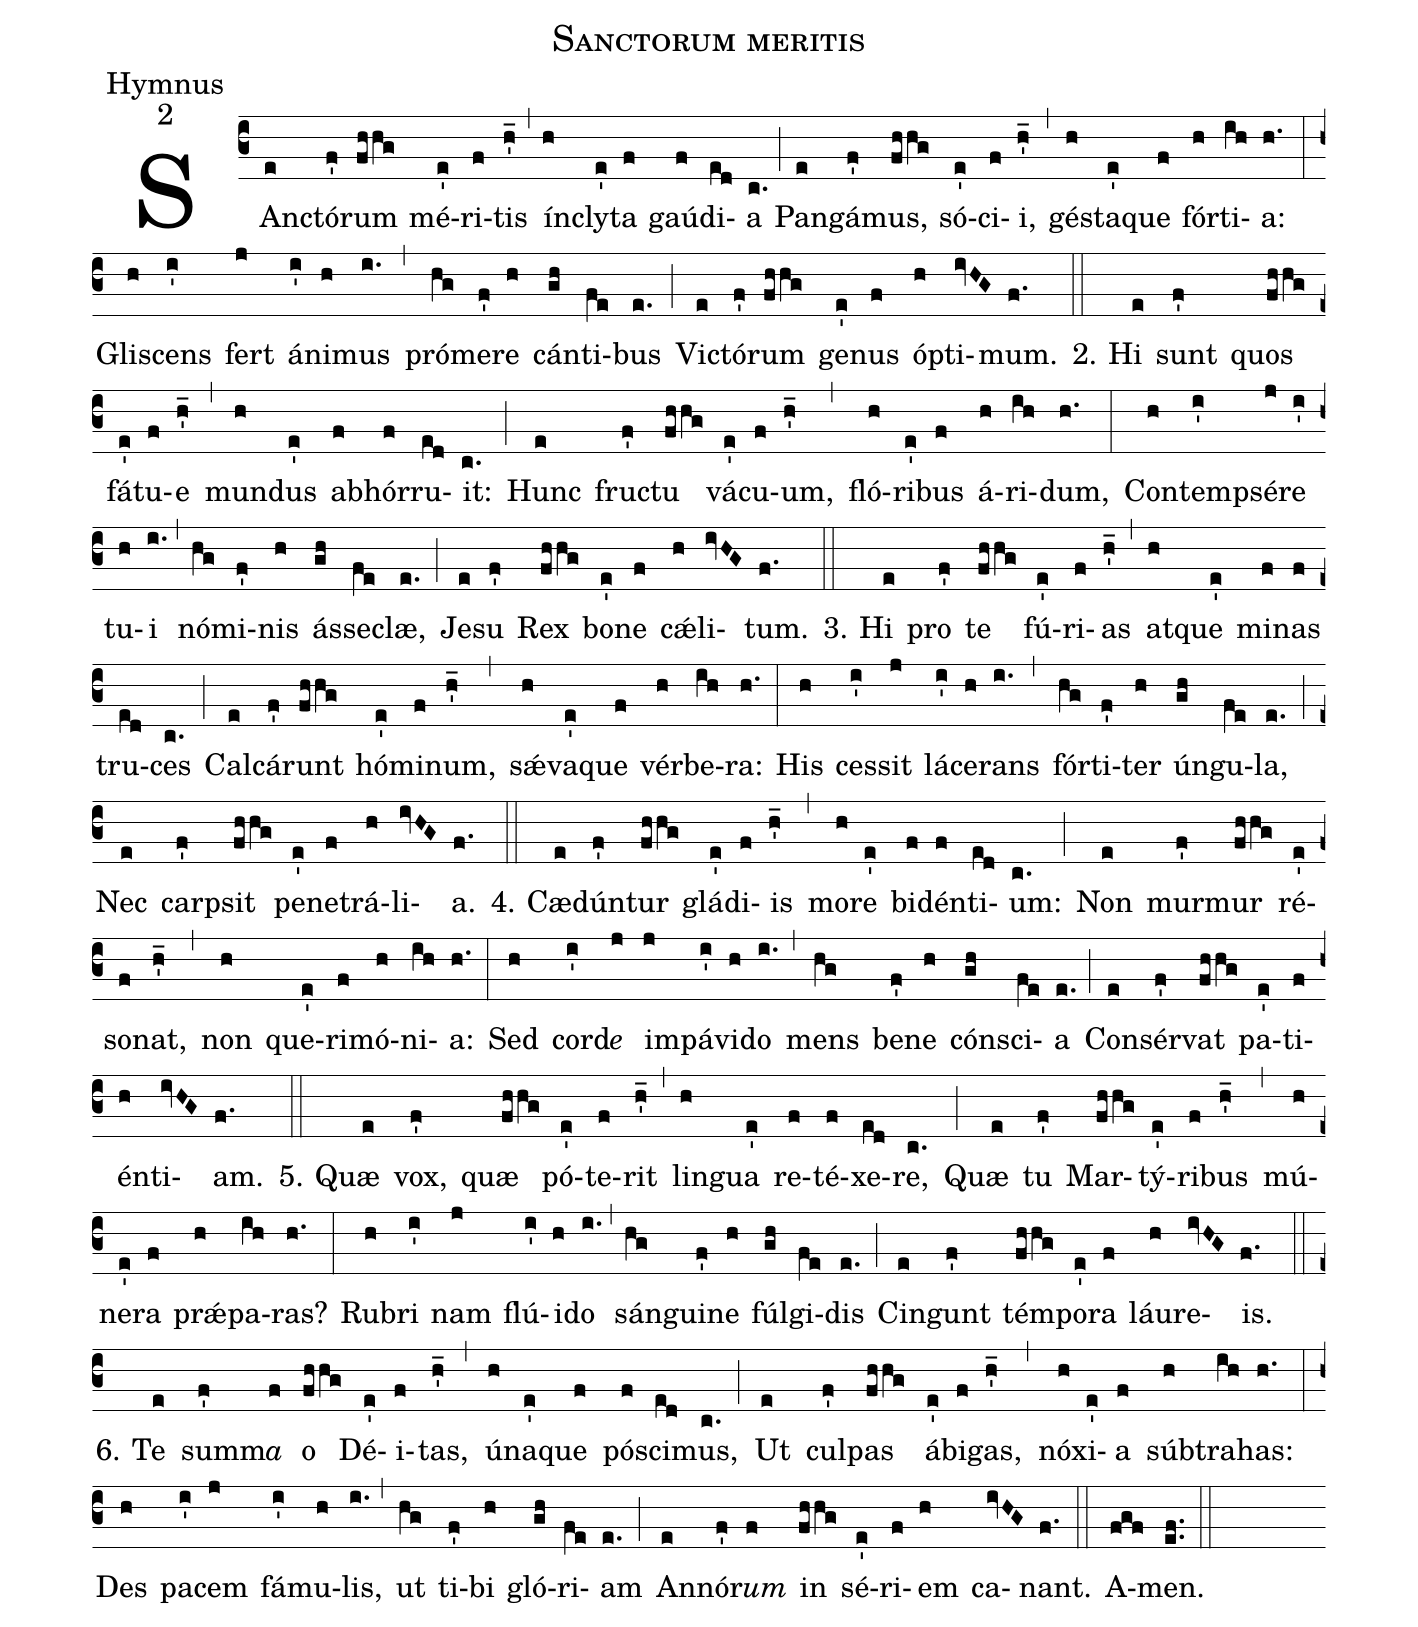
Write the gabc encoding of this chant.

name:Sanctorum meritis;
office-part:Hymnus;
mode:2;
%%
(c3) SAnc(e)tó(f')rum(fhhg) mé(e')ri(f)tis(h'_) (,) ín(h)cly(e')ta(f) gaú(f)di(ed)a(c.) (;)
Pan(e)gá(f')mus,(fhhg) só(e')ci(f)i,(h'_) (,) gé(h)sta(e')que(f) fór(h)ti(ih)a:(h.) (:)
Gli(h)scens(i') fert(j) á(i')ni(h)mus(i.) (,) pró(hg)me(f')re(h) cán(gh)ti(fe)bus(e.) (;)
Vi(e)ctó(f')rum(fhhg) ge(e')nus(f) ó(h)pti(ivHG)mum.(f.) (::)

2. Hi(e) sunt(f') quos(fhhg) fá(e')tu(f)e(h'_) (,) mun(h)dus(e') ab(f)hór(f)ru(ed)it:(c.) (;)
Hunc(e) fru(f')ctu(fhhg) vá(e')cu(f)um,(h'_) (,) fló(h)ri(e')bus(f) á(h)ri(ih)dum,(h.) (:)
Con(h)tem(i')psé(j)re(i') tu(h)i(i.) (,) nó(hg)mi(f')nis(h) ás(gh)se(fe)clæ,(e.) (;)
Je(e)su(f') Rex(fhhg) bo(e')ne(f) c<sp>'æ</sp>(h)li(ivHG)tum.(f.) (::)

3. Hi(e) pro(f') te(fhhg) fú(e')ri(f)as(h'_) (,) at(h)que(e') mi(f)nas(f) tru(ed)ces(c.) (;)
Cal(e)cá(f')runt(fhhg) hó(e')mi(f)num,(h'_) (,) s<sp>'æ</sp>(h)va(e')que(f) vér(h)be(ih)ra:(h.) (:)
His(h) ces(i')sit(j) lá(i')ce(h)rans(i.) (,) fór(hg)ti(f')ter(h) ún(gh)gu(fe)la,(e.) (;)
Nec(e) car(f')psit(fhhg) pe(e')ne(f)trá(h)li(ivHG)a.(f.) (::)

4. Cæ(e)dún(f')tur(fhhg) glá(e')di(f)is(h'_) (,) mo(h)re(e') bi(f)dén(f)ti(ed)um:(c.) (;)
Non(e) mur(f')mur(fhhg) ré(e')so(f)nat,(h'_) (,) non(h) que(e')ri(f)mó(h)ni(ih)a:(h.) (:)
Sed(h) cor(i')d<i>e</i>(j) im(j)pá(i')vi(h)do(i.) (,) mens(hg) be(f')ne(h) cón(gh)sci(fe)a(e.) (;)
Con(e)sér(f')vat(fhhg) pa(e')ti(f)én(h)ti(ivHG)am.(f.) (::)

5. Quæ(e) vox,(f') quæ(fhhg) pó(e')te(f)rit(h'_) (,) lin(h)gua(e') re(f)té(f)xe(ed)re,(c.) (;)
Quæ(e) tu(f') Mar(fhhg)tý(e')ri(f)bus(h'_) (,) mú(h)ne(e')ra(f) pr<sp>'æ</sp>(h)pa(ih)ras?(h.) (:)
Ru(h)bri(i') nam(j) flú(i')i(h)do(i.) (,) sán(hg)gui(f')ne(h) fúl(gh)gi(fe)dis(e.) (;)
Cin(e)gunt(f') tém(fhhg)po(e')ra(f) láu(h)re(ivHG)is.(f.) (::)

6. Te(e) sum(f')m<i>a</i>(f) o(fhhg) Dé(e')i(f)tas,(h'_) (,) ú(h)na(e')que(f) pó(f)sci(ed)mus,(c.) (;)
Ut(e) cul(f')pas(fhhg) á(e')bi(f)gas,(h'_) (,) nó(h)xi(e')a(f) súb(h)tra(ih)has:(h.) (:)
Des(h) pa(i')cem(j) fá(i')mu(h)lis,(i.) (,) ut(hg) ti(f')bi(h) gló(gh)ri(fe)am(e.) (;)
An(e)nó(f')r<i>um</i>(f) in(fhhg) sé(e')ri(f)em(h) ca(ivHG)nant.(f.) (::)

A(fgf)men.(ef..) (::)
